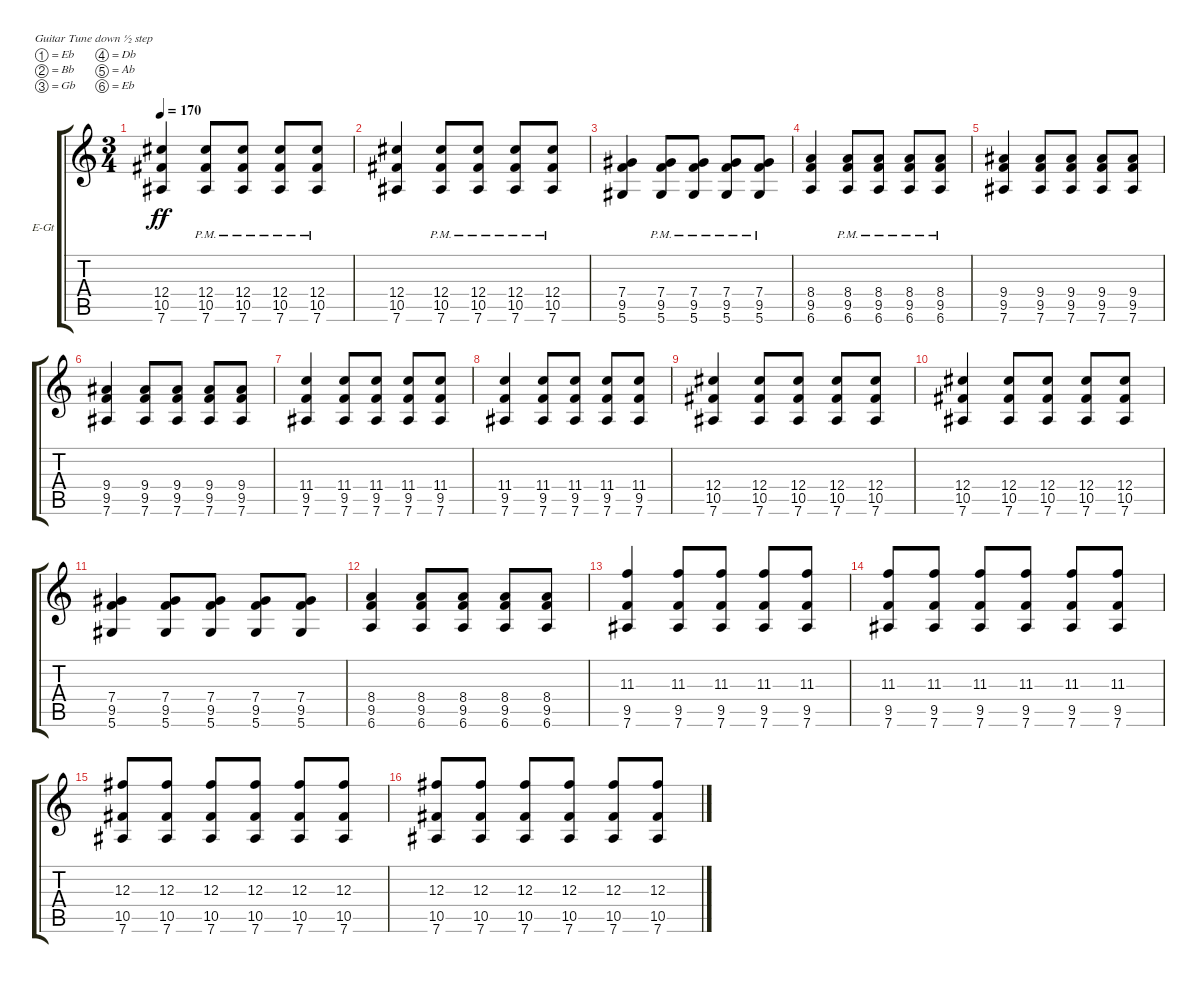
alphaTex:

\bracketExtendMode groupsimilarinstruments
\firstSystemTrackNameOrientation horizontal
\otherSystemsTrackNameOrientation horizontal
\track ("B Kaleb - Rhythm" "E-Gt") {instrument distortionguitar}
\staff {score tabs}
\tuning (Eb4 Bb3 Gb3 Db3 Ab2 Eb2)
\ts (3 4)
\tempo 170
\clef g2
\scale
0.333333
\ks c
(7.6 10.5 12.4).4{dy ff} (7.6{pm} 10.5{pm} 12.4{pm}).8 (7.6{pm} 10.5{pm} 12.4{pm}).8 (7.6{pm} 10.5{pm} 12.4{pm}).8 (7.6{pm} 10.5{pm} 12.4{pm}).8 |
\scale
0.333333 (7.6 10.5 12.4).4 (7.6{pm} 10.5{pm} 12.4{pm}).8 (7.6{pm} 10.5{pm} 12.4{pm}).8 (7.6{pm} 10.5{pm} 12.4{pm}).8 (7.6{pm} 10.5{pm} 12.4{pm}).8 |
\scale
0.333333 (5.6 9.5 7.4).4 (5.6{pm} 9.5{pm} 7.4{pm}).8 (5.6{pm} 9.5{pm} 7.4{pm}).8 (5.6{pm} 9.5{pm} 7.4{pm}).8 (5.6{pm} 9.5{pm} 7.4{pm}).8 |
\scale
0.333333 (6.6 9.5 8.4).4 (6.6{pm} 9.5{pm} 8.4{pm}).8 (6.6{pm} 9.5{pm} 8.4{pm}).8 (6.6{pm} 9.5{pm} 8.4{pm}).8 (6.6{pm} 9.5{pm} 8.4{pm}).8 |
\scale
0.333333 (7.6 9.5 9.4).4 (7.6 9.5 9.4).8 (7.6 9.5 9.4).8 (7.6 9.5 9.4).8 (7.6 9.5 9.4).8 |
\scale
0.333333 (7.6 9.5 9.4).4 (7.6 9.5 9.4).8 (7.6 9.5 9.4).8 (7.6 9.5 9.4).8 (7.6 9.5 9.4).8 |
\scale
0.333333 (7.6 9.5 11.4).4 (7.6 9.5 11.4).8 (7.6 9.5 11.4).8 (7.6 9.5 11.4).8 (7.6 9.5 11.4).8 |
\scale
0.333333 (7.6 9.5 11.4).4 (7.6 9.5 11.4).8 (7.6 9.5 11.4).8 (7.6 9.5 11.4).8 (7.6 9.5 11.4).8 |
\scale
0.333333 (7.6 10.5 12.4).4 (7.6 10.5 12.4).8 (7.6 10.5 12.4).8 (7.6 10.5 12.4).8 (7.6 10.5 12.4).8 |
\scale
0.333333 (7.6 10.5 12.4).4 (7.6 10.5 12.4).8 (7.6 10.5 12.4).8 (7.6 10.5 12.4).8 (7.6 10.5 12.4).8 |
\scale
0.333333 (5.6 9.5 7.4).4 (5.6 9.5 7.4).8 (5.6 9.5 7.4).8 (5.6 9.5 7.4).8 (5.6 9.5 7.4).8 |
\scale
0.333333 (6.6 9.5 8.4).4 (6.6 9.5 8.4).8 (6.6 9.5 8.4).8 (6.6 9.5 8.4).8 (6.6 9.5 8.4).8 |
\scale
0.333333 (7.6 9.5 11.3).4 (7.6 9.5 11.3).8 (7.6 9.5 11.3).8 (7.6 9.5 11.3).8 (7.6 9.5 11.3).8 |
\scale
0.333333 (7.6 9.5 11.3).8 (7.6 9.5 11.3).8 (7.6 9.5 11.3).8 (7.6 9.5 11.3).8 (7.6 9.5 11.3).8 (7.6 9.5 11.3).8 |
\scale
0.333333 (7.6 10.5 12.3).8 (7.6 10.5 12.3).8 (7.6 10.5 12.3).8 (7.6 10.5 12.3).8 (7.6 10.5 12.3).8 (7.6 10.5 12.3).8 |
\scale
0.333333 (7.6 10.5 12.3).8 (7.6 10.5 12.3).8 (7.6 10.5 12.3).8 (7.6 10.5 12.3).8 (7.6 10.5 12.3).8 (7.6 10.5 12.3).8
